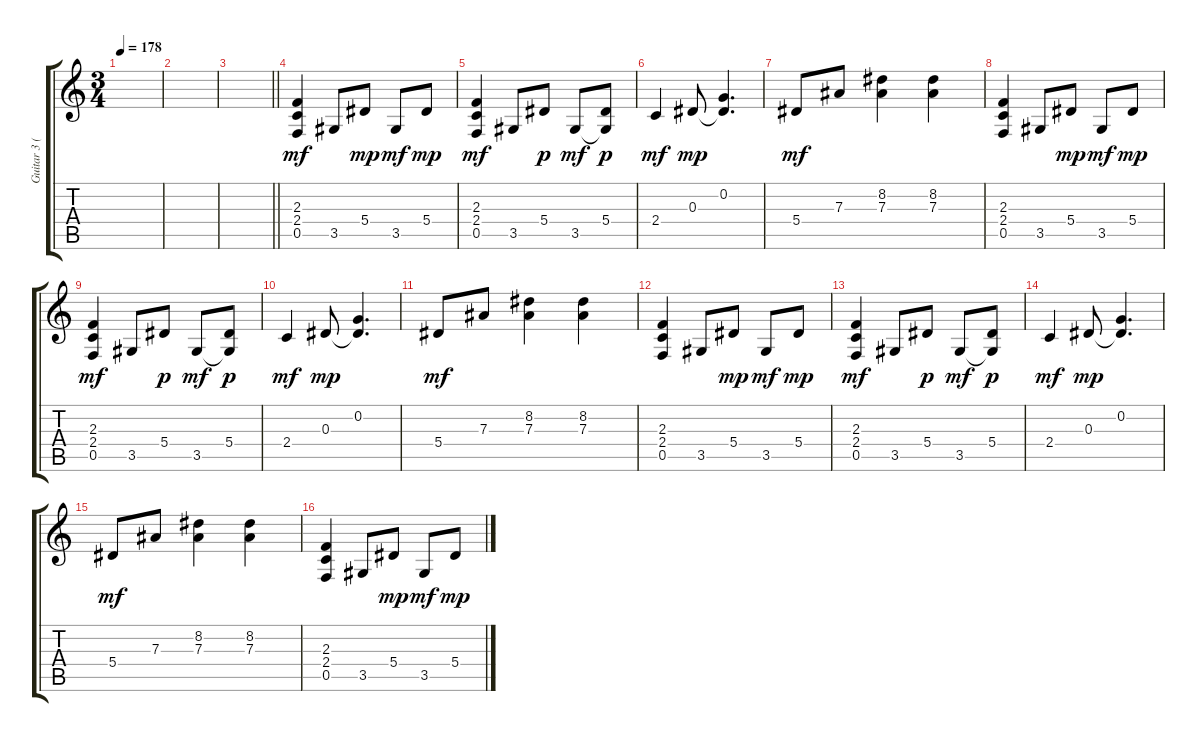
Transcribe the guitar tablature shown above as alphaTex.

\track ("Guitar 3 (Rhytm)" "Guitar 3 (") {instrument distortionguitar}
\staff {score tabs}
\tuning (C4 G3 Eb3 Bb2 F2 C2) {hide}
\ts (3 4)
\tempo 178
\clef g2
\ks c
|
|
\barLineRight lightlight
|
(2.3 2.4 0.5).4{dy mf balance 12} 3.5.8 5.4.8{dy mp} 3.5.8{dy mf} 5.4.8{dy mp} |
(2.3 2.4 0.5).4{dy mf} 3.5.8 5.4.8{dy p} 3.5.8{dy mf} (5.4 3.5{t}).8{dy p} |
2.4.4{dy mf} 0.3.8{dy mp} (0.2 0.3{t}).4{d} |
5.4.8{dy mf} 7.3.8 (8.2 7.3).4 (8.2 7.3).4 |
(2.3 2.4 0.5).4 3.5.8 5.4.8{dy mp} 3.5.8{dy mf} 5.4.8{dy mp} |
(2.3 2.4 0.5).4{dy mf} 3.5.8 5.4.8{dy p} 3.5.8{dy mf} (5.4 3.5{t}).8{dy p} |
2.4.4{dy mf} 0.3.8{dy mp} (0.2 0.3{t}).4{d} |
5.4.8{dy mf} 7.3.8 (8.2 7.3).4 (8.2 7.3).4 |
(2.3 2.4 0.5).4 3.5.8 5.4.8{dy mp} 3.5.8{dy mf} 5.4.8{dy mp} |
(2.3 2.4 0.5).4{dy mf} 3.5.8 5.4.8{dy p} 3.5.8{dy mf} (5.4 3.5{t}).8{dy p} |
2.4.4{dy mf} 0.3.8{dy mp} (0.2 0.3{t}).4{d} |
5.4.8{dy mf} 7.3.8 (8.2 7.3).4 (8.2 7.3).4 |
(2.3 2.4 0.5).4 3.5.8 5.4.8{dy mp} 3.5.8{dy mf} 5.4.8{dy mp}
